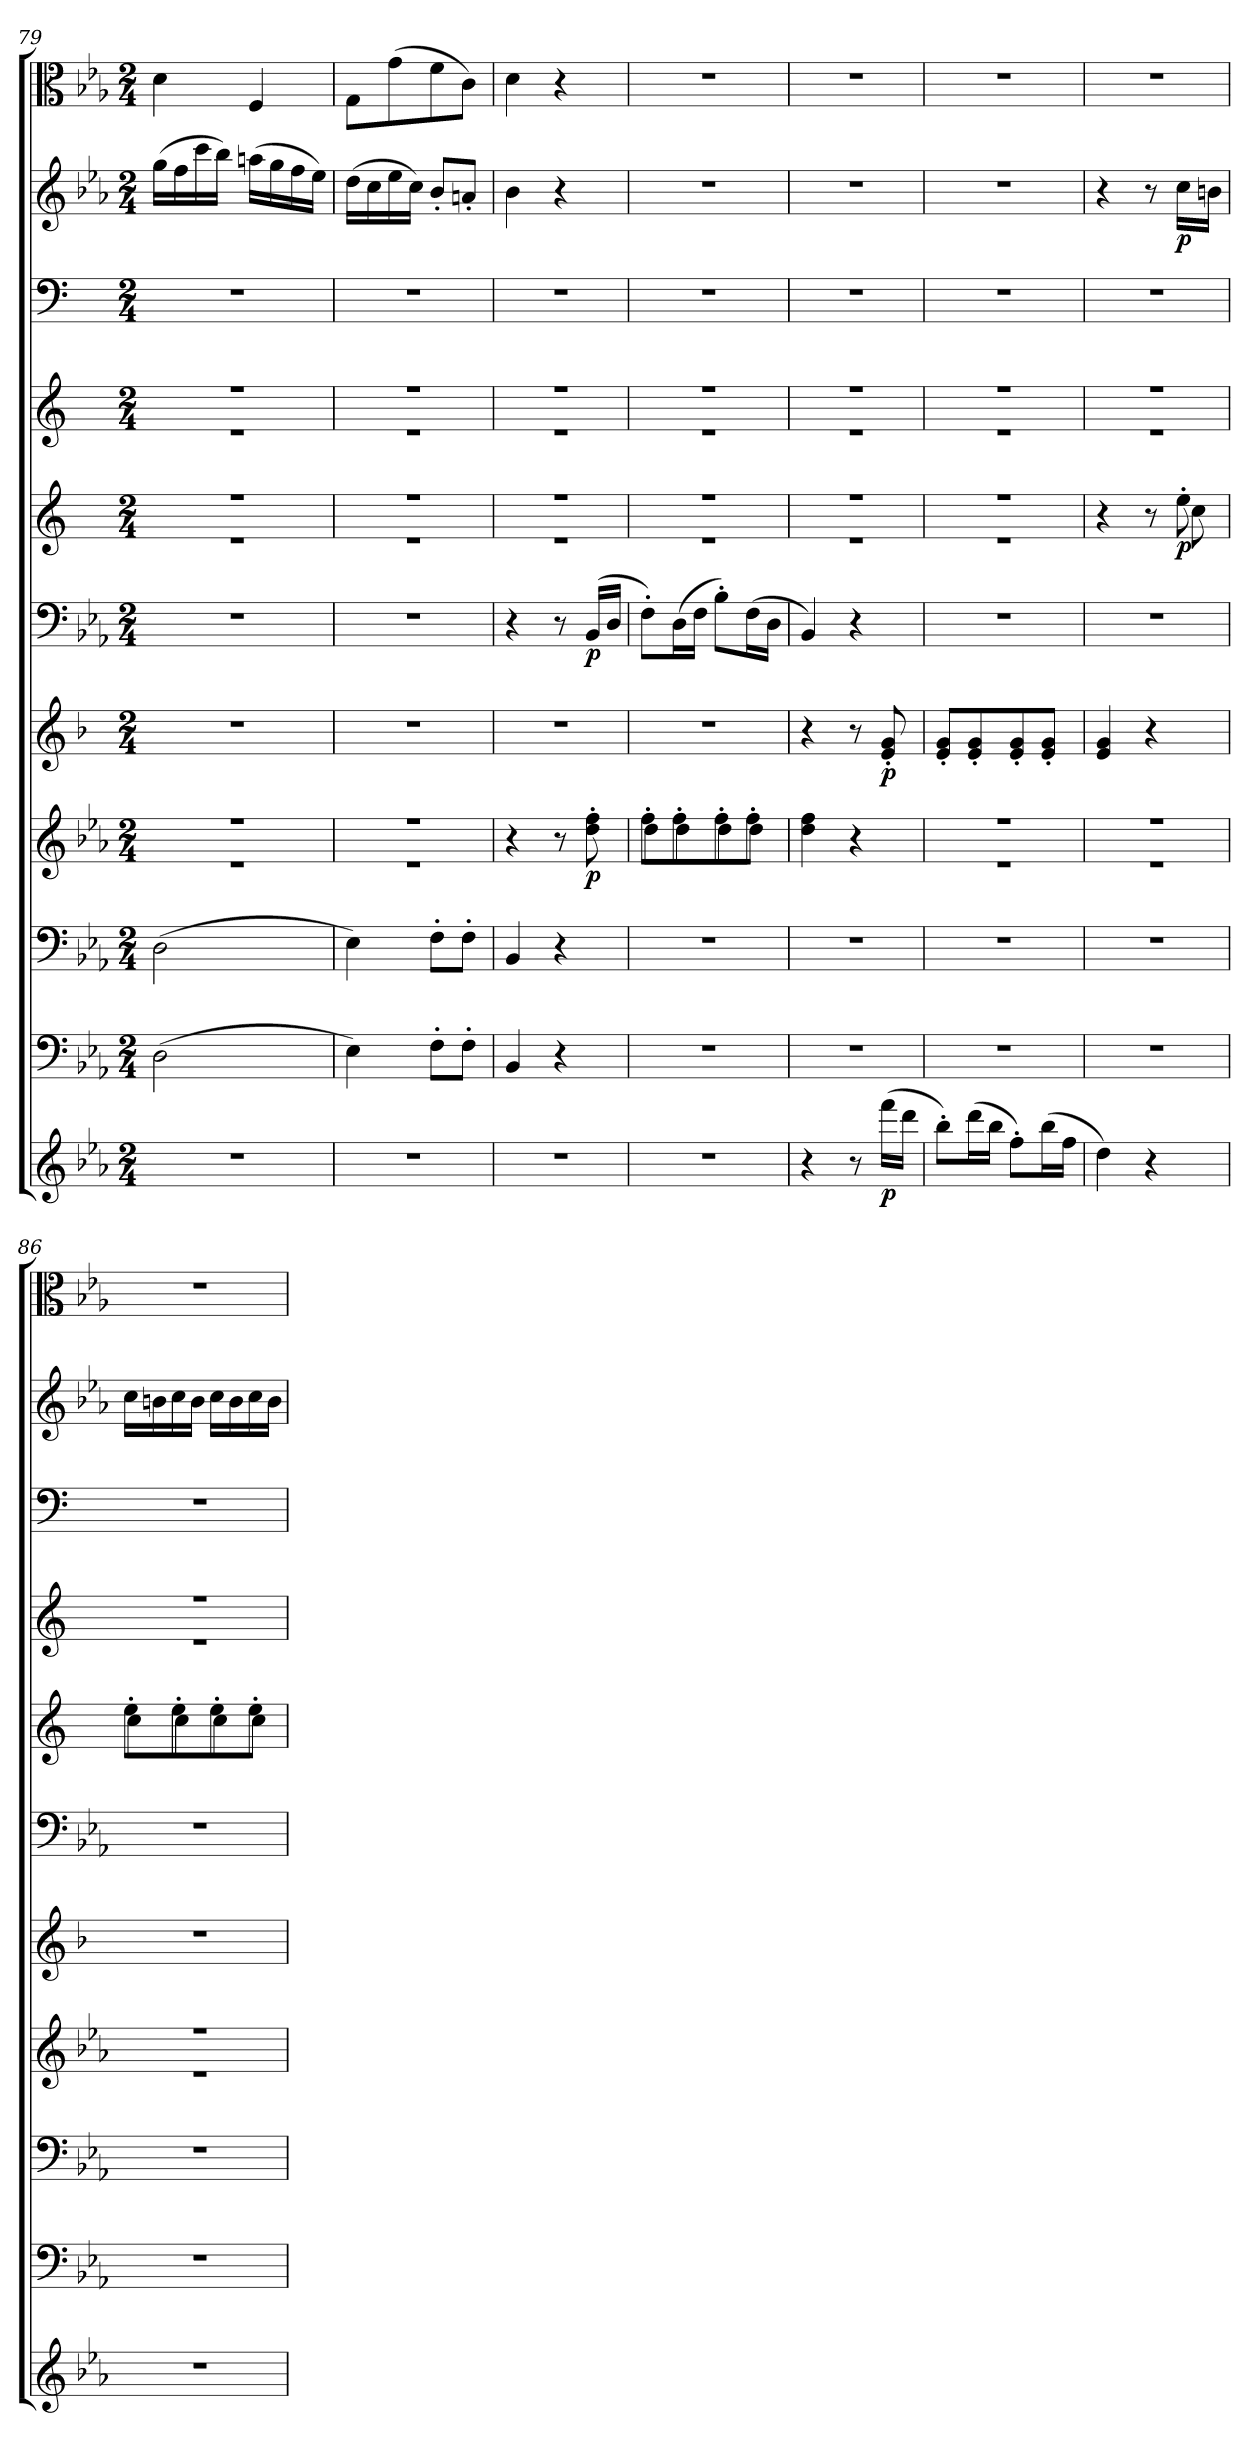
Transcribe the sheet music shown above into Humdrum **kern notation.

**kern	**dynam	**kern	**kern	**kern	**dynam	**kern	**dynam	**kern	**dynam	**kern	**dynam	**kern	**kern	**kern	**dynam	**kern
*part11	*part11	*part10	*part9	*part8	*part8	*part7	*part7	*part6	*part6	*part5	*part5	*part4	*part3	*part2	*part2	*part1
*staff11	*staff11	*staff10	*staff9	*staff8	*staff8	*staff7	*staff7	*staff6	*staff6	*staff5	*staff5	*staff4	*staff3	*staff2	*staff2	*staff1
*clefG2	*	*clefF4	*clefF4	*clefG2	*	*clefG2	*	*clefF4	*	*clefG2	*	*clefG2	*clefF4	*clefG2	*	*clefC3
*k[b-e-a-]	*	*k[b-e-a-]	*k[b-e-a-]	*k[b-e-a-]	*	*k[b-]	*	*k[b-e-a-]	*	*k[]	*	*k[]	*k[]	*k[b-e-a-]	*	*k[b-e-a-]
*E-:	*	*E-:	*E-:	*E-:	*	*	*	*E-:	*	*	*	*	*	*E-:	*	*E-:
*M2/4	*	*M2/4	*M2/4	*M2/4	*	*M2/4	*	*M2/4	*	*M2/4	*	*M2/4	*M2/4	*M2/4	*	*M2/4
=79	=79	=79	=79	=79	=79	=79	=79	=79	=79	=79	=79	=79	=79	=79	=79	=79
*	*	*	*	*^	*	*	*	*	*	*^	*	*^	*	*	*	*
2r	.	(2D\	(2D\	2r	2r	.	2r	.	2r	.	2r	2r	.	2r	2r	2r	(16gg\LL	.	4d\
.	.	.	.	.	.	.	.	.	.	.	.	.	.	.	.	.	16ff\	.	.
.	.	.	.	.	.	.	.	.	.	.	.	.	.	.	.	.	16ccc\	.	.
.	.	.	.	.	.	.	.	.	.	.	.	.	.	.	.	.	16bb-\JJ)	.	.
.	.	.	.	.	.	.	.	.	.	.	.	.	.	.	.	.	(16aan\LL	.	4F/
.	.	.	.	.	.	.	.	.	.	.	.	.	.	.	.	.	16gg\	.	.
.	.	.	.	.	.	.	.	.	.	.	.	.	.	.	.	.	16ff\	.	.
.	.	.	.	.	.	.	.	.	.	.	.	.	.	.	.	.	16ee-\JJ)	.	.
=80	=80	=80	=80	=80	=80	=80	=80	=80	=80	=80	=80	=80	=80	=80	=80	=80	=80	=80	=80
2r	.	4E-\)	4E-\)	2r	2r	.	2r	.	2r	.	2r	2r	.	2r	2r	2r	(16dd\LL	.	8G\L
.	.	.	.	.	.	.	.	.	.	.	.	.	.	.	.	.	16cc\	.	.
.	.	.	.	.	.	.	.	.	.	.	.	.	.	.	.	.	16ee-\	.	(8g\
.	.	.	.	.	.	.	.	.	.	.	.	.	.	.	.	.	16cc\JJ)	.	.
.	.	8F'\L	8F'\L	.	.	.	.	.	.	.	.	.	.	.	.	.	8b-'/L	.	8f\
.	.	8F'\J	8F'\J	.	.	.	.	.	.	.	.	.	.	.	.	.	8an'/J	.	8c\J)
*	*	*	*	*v	*v	*	*	*	*	*	*	*	*	*	*	*	*	*	*
=81	=81	=81	=81	=81	=81	=81	=81	=81	=81	=81	=81	=81	=81	=81	=81	=81	=81	=81
2r	.	4BB-/	4BB-/	4r	.	2r	.	4r	.	2r	2r	.	2r	2r	2r	4b-\	.	4d\
.	.	4r	4r	8r	.	.	.	8r	.	.	.	.	.	.	.	4r	.	4r
.	.	.	.	8dd'\ 8ff'\	p	.	.	(16BB-/LL	p	.	.	.	.	.	.	.	.	.
.	.	.	.	.	.	.	.	16D/JJ	.	.	.	.	.	.	.	.	.	.
=82	=82	=82	=82	=82	=82	=82	=82	=82	=82	=82	=82	=82	=82	=82	=82	=82	=82	=82
*	*	*	*	*^	*	*	*	*	*	*	*	*	*	*	*	*	*	*
2r	.	2r	2r	8ff'\L	8dd\L	.	2r	.	8F'\L)	.	2r	2r	.	2r	2r	2r	2r	.	2r
.	.	.	.	8ff'\	8dd\	.	.	.	(16D\L	.	.	.	.	.	.	.	.	.	.
.	.	.	.	.	.	.	.	.	16F\JJ	.	.	.	.	.	.	.	.	.	.
.	.	.	.	8ff'\	8dd\	.	.	.	8B-'\L)	.	.	.	.	.	.	.	.	.	.
.	.	.	.	8ff'\J	8dd\J	.	.	.	(16F\L	.	.	.	.	.	.	.	.	.	.
.	.	.	.	.	.	.	.	.	16D\JJ	.	.	.	.	.	.	.	.	.	.
*	*	*	*	*v	*v	*	*	*	*	*	*	*	*	*	*	*	*	*	*
=83	=83	=83	=83	=83	=83	=83	=83	=83	=83	=83	=83	=83	=83	=83	=83	=83	=83	=83
4r	.	2r	2r	4dd\ 4ff\	.	4r	.	4BB-/)	.	2r	2r	.	2r	2r	2r	2r	.	2r
8r	.	.	.	4r	.	8r	.	4r	.	.	.	.	.	.	.	.	.	.
(16fff\LL	p	.	.	.	.	8e'/ 8g'/	p	.	.	.	.	.	.	.	.	.	.	.
16ddd\JJ	.	.	.	.	.	.	.	.	.	.	.	.	.	.	.	.	.	.
=84	=84	=84	=84	=84	=84	=84	=84	=84	=84	=84	=84	=84	=84	=84	=84	=84	=84	=84
*	*	*	*	*^	*	*	*	*	*	*	*	*	*	*	*	*	*	*
8bb-'\L)	.	2r	2r	2r	2r	.	8e'/ 8g'/L	.	2r	.	2r	2r	.	2r	2r	2r	2r	.	2r
(16ddd\L	.	.	.	.	.	.	8e'/ 8g'/	.	.	.	.	.	.	.	.	.	.	.	.
16bb-\JJ	.	.	.	.	.	.	.	.	.	.	.	.	.	.	.	.	.	.	.
8ff'\L)	.	.	.	.	.	.	8e'/ 8g'/	.	.	.	.	.	.	.	.	.	.	.	.
(16bb-\L	.	.	.	.	.	.	8e'/ 8g'/J	.	.	.	.	.	.	.	.	.	.	.	.
16ff\JJ	.	.	.	.	.	.	.	.	.	.	.	.	.	.	.	.	.	.	.
=85	=85	=85	=85	=85	=85	=85	=85	=85	=85	=85	=85	=85	=85	=85	=85	=85	=85	=85	=85
4dd\)	.	2r	2r	2r	2r	.	4e/ 4g/	.	2r	.	4r	4ryy	.	2r	2r	2r	4r	.	2r
4r	.	.	.	.	.	.	4r	.	.	.	8r	8ryy	.	.	.	.	8r	.	.
.	.	.	.	.	.	.	.	.	.	.	8ee'\	8cc\	p	.	.	.	16cc\LL	p	.
.	.	.	.	.	.	.	.	.	.	.	.	.	.	.	.	.	16bn\JJ	.	.
=86	=86	=86	=86	=86	=86	=86	=86	=86	=86	=86	=86	=86	=86	=86	=86	=86	=86	=86	=86
2r	.	2r	2r	2r	2r	.	2r	.	2r	.	8ee'\L	8cc\L	.	2r	2r	2r	16cc\LL	.	2r
.	.	.	.	.	.	.	.	.	.	.	.	.	.	.	.	.	16bn\	.	.
.	.	.	.	.	.	.	.	.	.	.	8ee'\	8cc\	.	.	.	.	16cc\	.	.
.	.	.	.	.	.	.	.	.	.	.	.	.	.	.	.	.	16b\JJ	.	.
.	.	.	.	.	.	.	.	.	.	.	8ee'\	8cc\	.	.	.	.	16cc\LL	.	.
.	.	.	.	.	.	.	.	.	.	.	.	.	.	.	.	.	16b\	.	.
.	.	.	.	.	.	.	.	.	.	.	8ee'\J	8cc\J	.	.	.	.	16cc\	.	.
.	.	.	.	.	.	.	.	.	.	.	.	.	.	.	.	.	16b\JJ	.	.
*	*	*	*	*	*	*	*	*	*	*	*v	*v	*	*	*	*	*	*	*
*	*	*	*	*v	*v	*	*	*	*	*	*	*	*v	*v	*	*	*	*
=	=	=	=	=	=	=	=	=	=	=	=	=	=	=	=	=
*-	*-	*-	*-	*-	*-	*-	*-	*-	*-	*-	*-	*-	*-	*-	*-	*-
